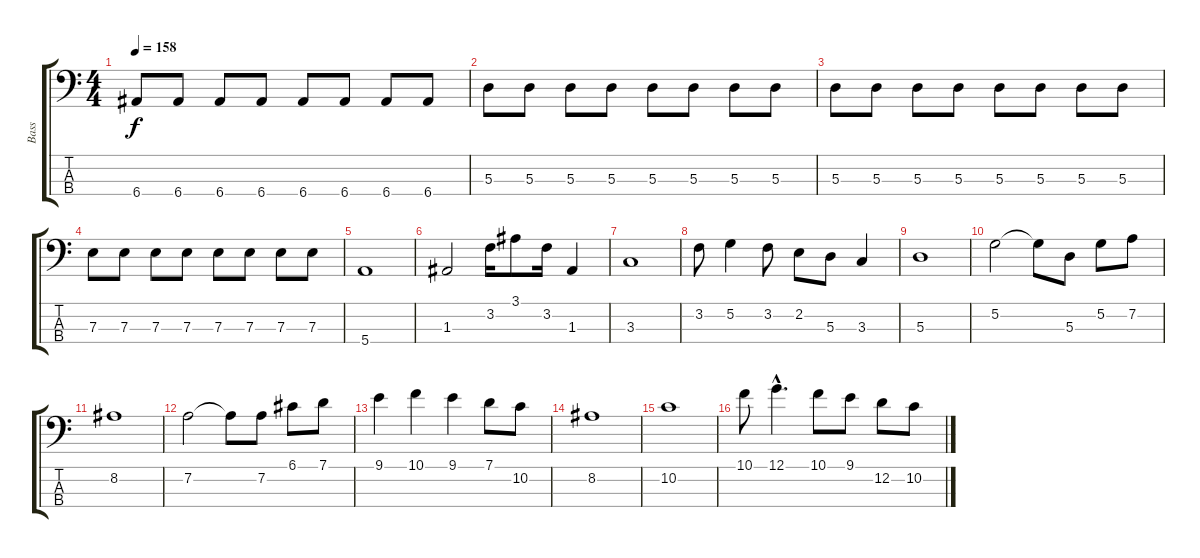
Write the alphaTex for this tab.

\track ("Bass" "Bass") {instrument electricbassfinger}
\staff {score tabs}
\tuning (G2 D2 A1 E1) {hide}
\ts (4 4)
\tempo 158
\clef f4
\ks c
6.4.8{dy f} 6.4.8 6.4.8 6.4.8 6.4.8 6.4.8 6.4.8 6.4.8 |
5.3.8 5.3.8 5.3.8 5.3.8 5.3.8 5.3.8 5.3.8 5.3.8 |
5.3.8 5.3.8 5.3.8 5.3.8 5.3.8 5.3.8 5.3.8 5.3.8 |
7.3.8 7.3.8 7.3.8 7.3.8 7.3.8 7.3.8 7.3.8 7.3.8 |
5.4.1 |
1.3.2 3.2.16 3.1.8 3.2.16 1.3.4 |
3.3.1 |
3.2.8 5.2.4 3.2.8 2.2.8 5.3.8 3.3.4 |
5.3.1 |
5.2.2 5.2{t}.8 5.3.8 5.2.8 7.2.8 |
8.2.1 |
7.2.2 7.2{t}.8 7.2.8 6.1.8 7.1.8 |
9.1.4 10.1.4 9.1.4 7.1.8 10.2.8 |
8.2.1 |
10.2.1 |
10.1.8 12.1{hac}.4{d} 10.1.8 9.1.8 12.2.8 10.2.8
